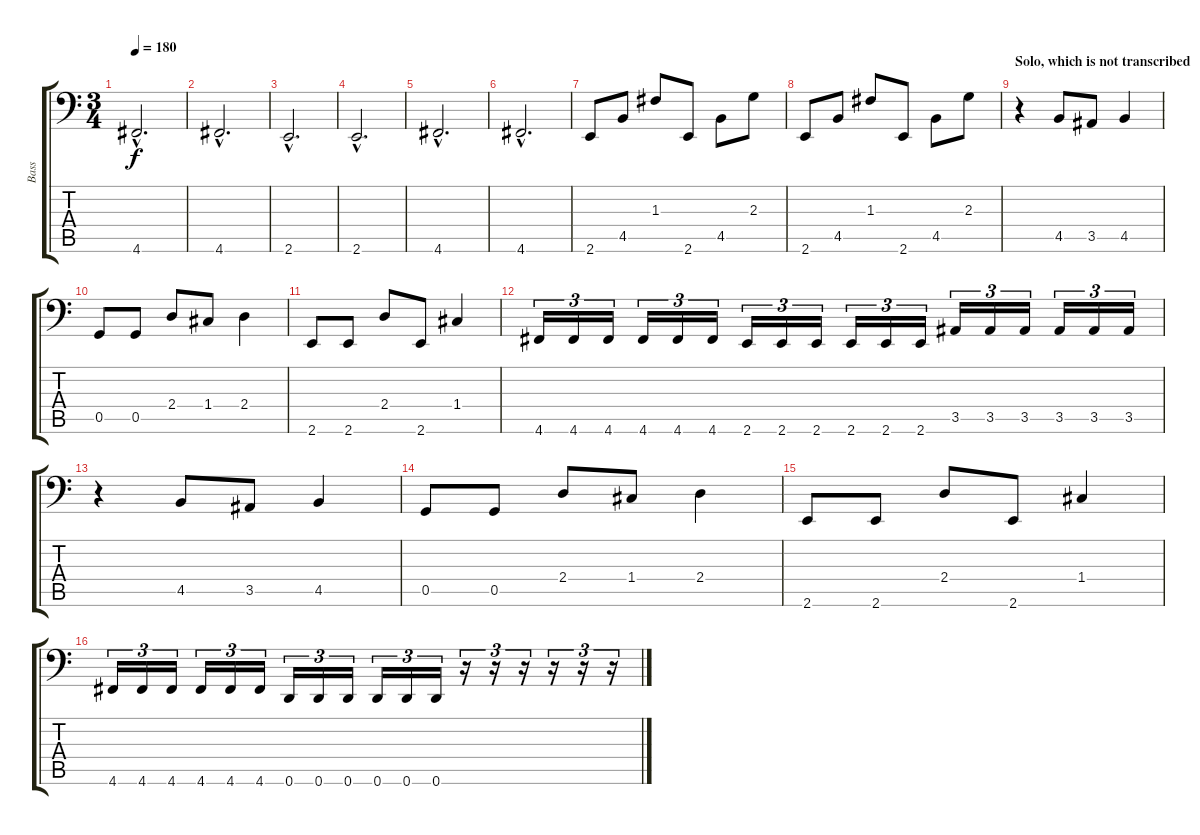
\track ("Bass" "Bass") {instrument electricbasspick}
\staff {score tabs}
\tuning (D3 A2 F2 C2 G1 D1) {hide}
\ts (3 4)
\tempo 180
\clef f4
\ks c
4.6{hac}.2{d dy f} |
4.6{hac}.2{d} |
2.6{hac}.2{d} |
2.6{hac}.2{d} |
4.6{hac}.2{d} |
4.6{hac}.2{d} |
2.6.8 4.5.8 1.3.8 2.6.8 4.5.8 2.3.8 |
2.6.8 4.5.8 1.3.8 2.6.8 4.5.8 2.3.8 |
\section ("" "Solo, which is not transcribed")
r.4 4.5.8 3.5.8 4.5.4 |
0.5.8 0.5.8 2.4.8 1.4.8 2.4.4 |
2.6.8 2.6.8 2.4.8 2.6.8 1.4.4 |
4.6.16{tu (3 2)} 4.6.16{tu (3 2)} 4.6.16{tu (3 2)} 4.6.16{tu (3 2)} 4.6.16{tu (3 2)} 4.6.16{tu (3 2)} 2.6.16{tu (3 2)} 2.6.16{tu (3 2)} 2.6.16{tu (3 2)} 2.6.16{tu (3 2)} 2.6.16{tu (3 2)} 2.6.16{tu (3 2)} 3.5.16{tu (3 2)} 3.5.16{tu (3 2)} 3.5.16{tu (3 2)} 3.5.16{tu (3 2)} 3.5.16{tu (3 2)} 3.5.16{tu (3 2)} |
r.4 4.5.8 3.5.8 4.5.4 |
0.5.8 0.5.8 2.4.8 1.4.8 2.4.4 |
2.6.8 2.6.8 2.4.8 2.6.8 1.4.4 |
4.6.16{tu (3 2)} 4.6.16{tu (3 2)} 4.6.16{tu (3 2)} 4.6.16{tu (3 2)} 4.6.16{tu (3 2)} 4.6.16{tu (3 2)} 0.6.16{tu (3 2)} 0.6.16{tu (3 2)} 0.6.16{tu (3 2)} 0.6.16{tu (3 2)} 0.6.16{tu (3 2)} 0.6.16{tu (3 2)} r.16{tu (3 2)} r.16{tu (3 2)} r.16{tu (3 2)} r.16{tu (3 2)} r.16{tu (3 2)} r.16{tu (3 2)}
